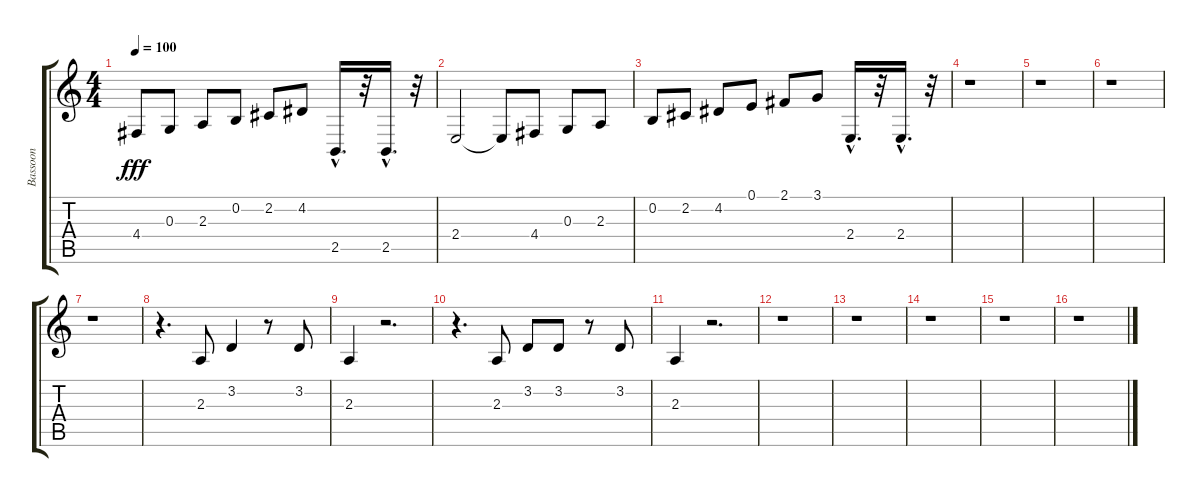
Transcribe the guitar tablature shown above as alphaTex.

\track ("Bassoon" "Bassoon") {instrument bassoon}
\staff {score tabs}
\tuning (E4 B3 G3 D3 A2 E2) {hide}
\ts (4 4)
\tempo 100
\clef g2
\ks c
4.4.8{dy fff} 0.3.8 2.3.8 0.2.8 2.2.8 4.2.8 2.5{hac}.16{d} r.32 2.5{hac}.16{d} r.32 |
2.4.2 2.4{t}.8 4.4.8 0.3.8 2.3.8 |
0.2.8 2.2.8 4.2.8 0.1.8 2.1.8 3.1.8 2.4{hac}.16{d} r.32 2.4{hac}.16{d} r.32 |
r.1 |
r.1 |
r.1 |
r.1 |
r.4{d} 2.3.8 3.2.4 r.8 3.2.8 |
2.3.4 r.2{d} |
r.4{d} 2.3.8 3.2.8 3.2.8 r.8 3.2.8 |
2.3.4 r.2{d} |
r.1 |
r.1 |
r.1 |
r.1 |
r.1
